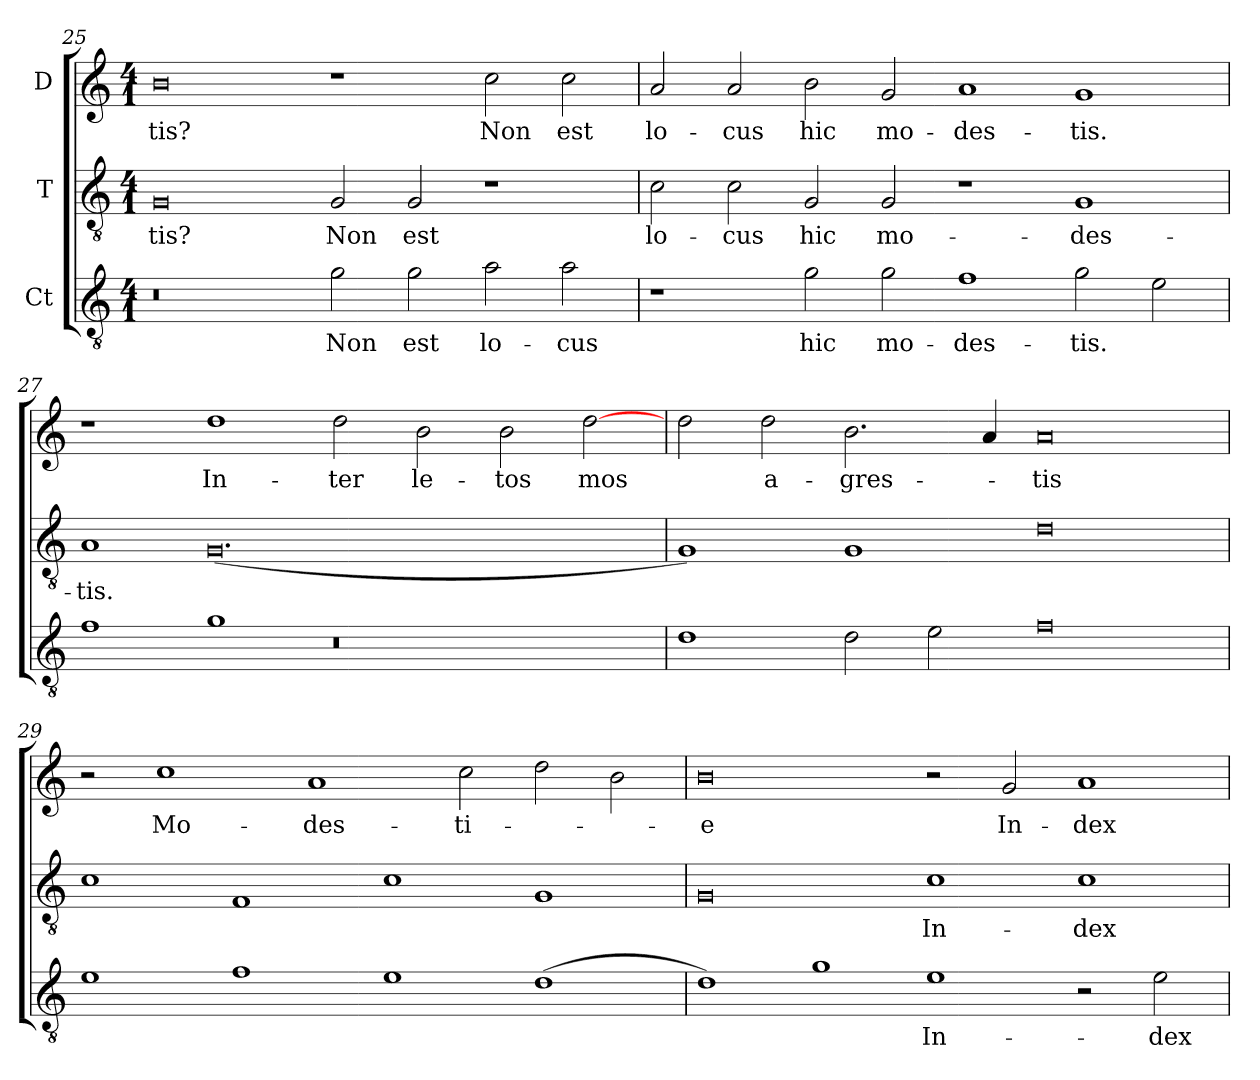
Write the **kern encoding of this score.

**kern	**text	**kern	**text	**kern	**text
*part3	*part3	*part2	*part2	*part1	*part1
*staff3	*staff3	*staff2	*staff2	*staff1	*staff1
*I"Ct	*	*I"T	*	*I"D	*
*clefGv2	*	*clefGv2	*	*clefG2	*
*ITrd7c12	*	*ITrd7c12	*	*	*
*k[]	*	*k[]	*	*k[]	*
*C:	*	*C:	*	*C:	*
*M4/1	*	*M4/1	*	*M4/1	*
=25	=25	=25	=25	=25	=25
!	!	!	!LO:LY:b:color=#000000	!	!
!	!	!	!	!	!LO:LY:b:color=#000000
0r	.	0GGi/	-tis?	0bi/	-tis?
!	!LO:LY:b:color=#000000	!	!	!	!
!	!	!	!LO:LY:b:color=#000000	!	!
2Gi\	Non	2GGi/	Non	1r	.
!	!LO:LY:b:color=#000000	!	!	!	!
!	!	!	!LO:LY:b:color=#000000	!	!
2Gi\	est	2GGi/	est	.	.
!	!LO:LY:b:color=#000000	!	!	!	!
!	!	!	!	!	!LO:LY:b:color=#000000
2Ai\	lo-	1r	.	2cci\	Non
!	!LO:LY:b:color=#000000	!	!	!	!
!	!	!	!	!	!LO:LY:b:color=#000000
2Ai\	-cus	.	.	2cci\	est
=26	=26	=26	=26	=26	=26
!	!	!	!LO:LY:b:color=#000000	!	!
!	!	!	!	!	!LO:LY:b:color=#000000
1r	.	2Ci\	lo-	2ai/	lo-
!	!	!	!LO:LY:b:color=#000000	!	!
!	!	!	!	!	!LO:LY:b:color=#000000
.	.	2Ci\	-cus	2ai/	-cus
!	!LO:LY:b:color=#000000	!	!	!	!
!	!	!	!LO:LY:b:color=#000000	!	!
!	!	!	!	!	!LO:LY:b:color=#000000
2Gi\	hic	2GGi/	hic	2bi\	hic
!	!LO:LY:b:color=#000000	!	!	!	!
!	!	!	!LO:LY:b:color=#000000	!	!
!	!	!	!	!	!LO:LY:b:color=#000000
2Gi\	mo-	2GGi/	mo-	2gi/	mo-
!	!LO:LY:b:color=#000000	!	!	!	!
!	!	!	!	!	!LO:LY:b:color=#000000
1Fi\	-des-	1r	.	1ai/	-des-
!	!LO:LY:b:color=#000000	!	!	!	!
!	!	!	!LO:LY:b:color=#000000	!	!
!	!	!	!	!	!LO:LY:b:color=#000000
2Gi\	-tis.	1GGi/	-des-	1gi/	-tis.
2Ei\	.	.	.	.	.
!!LO:LB:g=z
=27	=27	=27	=27	=27	=27
!	!	!	!LO:LY:b:color=#000000	!	!
1Fi\	.	1AAi/	-tis.	1r	.
!	!	!	!	!	!LO:LY:b:color=#000000
1Gi\	.	(0.GGi/	.	1ddi\	In-
!	!	!	!	!	!LO:LY:b:color=#000000
0r	.	.	.	2ddi\	-ter
!	!	!	!	!	!LO:LY:b:color=#000000
.	.	.	.	2bi\	le-
!	!	!	!	!	!LO:LY:b:color=#000000
.	.	.	.	2bi\	-tos
!	!	!	!	!	!LO:LY:b:color=#000000
.	.	.	.	[2ddi\	mos
=28	=28	=28	=28	=28	=28
1Di\	.	1GGi/)	.	2ddi\	.
!	!	!	!	!	!LO:LY:b:color=#000000
.	.	.	.	2ddi\	a-
!	!	!	!	!	!LO:LY:b:color=#000000
2Di\	.	1GGi/	.	2.bi\	-gres-
2Ei\	.	.	.	.	.
.	.	.	.	4ai/	.
!	!	!	!	!	!LO:LY:b:color=#000000
0Fi\	.	0Di\	.	0ai/	-tis
=29	=29	=29	=29	=29	=29
1Ei\	.	1Ci\	.	2r	.
!	!	!	!	!	!LO:LY:b:color=#000000
.	.	.	.	1cci\	Mo-
1Fi\	.	1FFi/	.	.	.
!	!	!	!	!	!LO:LY:b:color=#000000
.	.	.	.	1ai/	-des-
1Ei\	.	1Ci\	.	.	.
!	!	!	!	!	!LO:LY:b:color=#000000
.	.	.	.	2cci\	-ti-
(1Di\	.	1GGi/	.	2ddi\	.
.	.	.	.	2bi\	.
=30	=30	=30	=30	=30	=30
!	!	!	!	!	!LO:LY:b:color=#000000
1Di\)	.	0GGi/	.	0bi/	-e
1Gi\	.	.	.	.	.
!	!LO:LY:b:color=#000000	!	!	!	!
!	!	!	!LO:LY:b:color=#000000	!	!
1Ei\	In-	1Ci\	In-	2r	.
!	!	!	!	!	!LO:LY:b:color=#000000
.	.	.	.	2gi/	In-
!	!	!	!LO:LY:b:color=#000000	!	!
!	!	!	!	!	!LO:LY:b:color=#000000
2r	.	1Ci\	-dex	1ai/	-dex
!	!LO:LY:b:color=#000000	!	!	!	!
2Ei\	-dex	.	.	.	.
=	=	=	=	=	=
*-	*-	*-	*-	*-	*-
